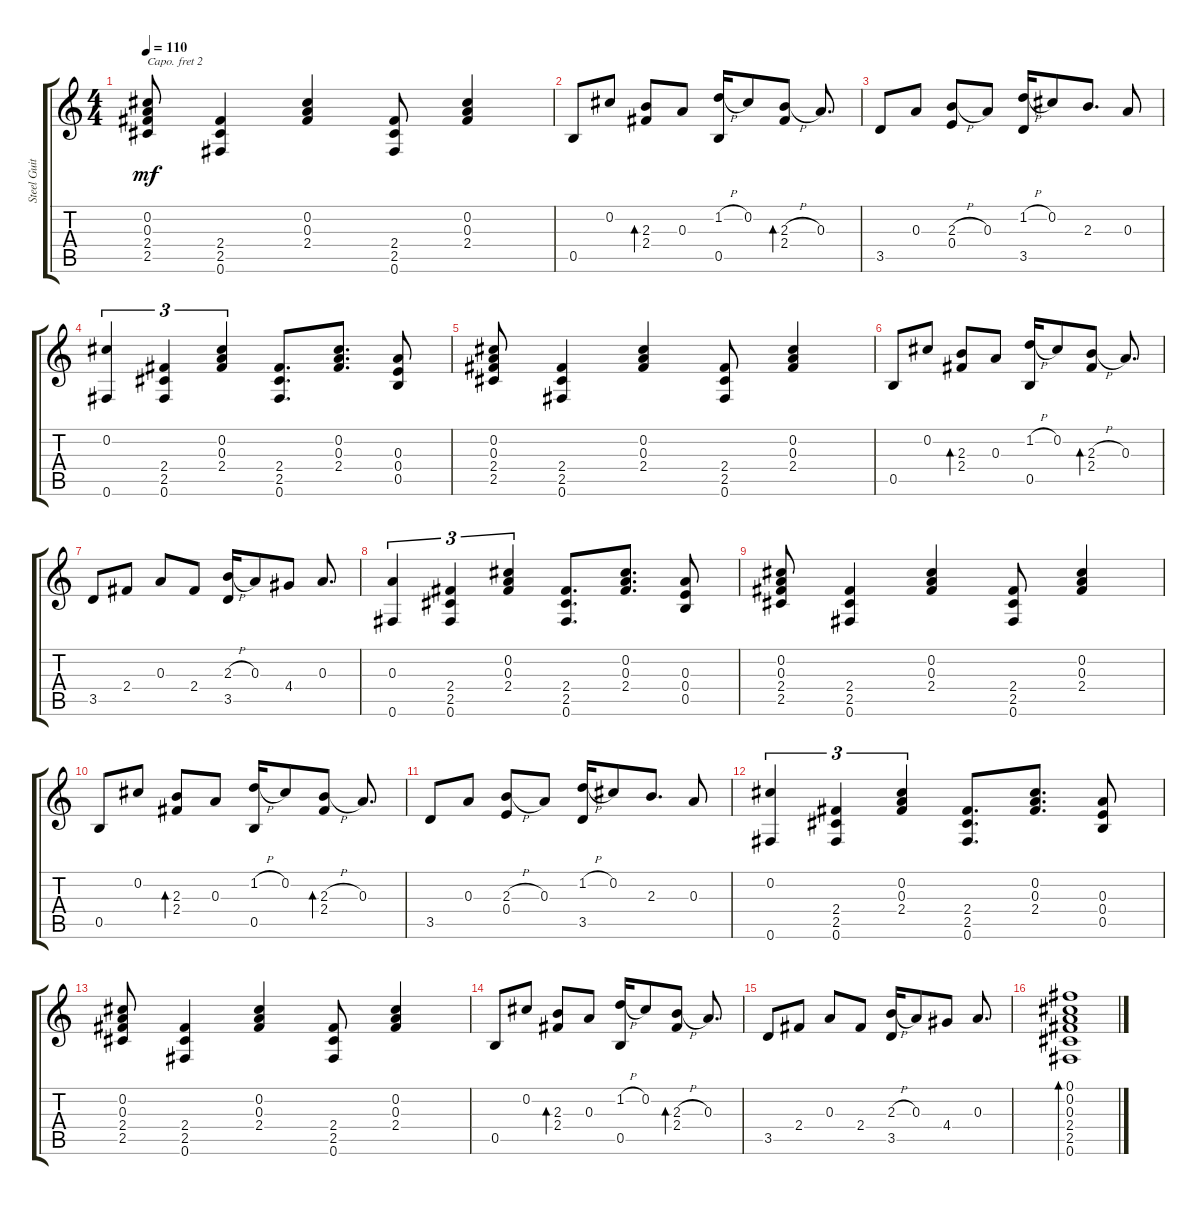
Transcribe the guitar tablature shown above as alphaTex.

\track ("Steel Guitar" "Steel Guit") {instrument acousticguitarsteel}
\staff {score tabs}
\capo 2
\tuning (E4 B3 G3 D3 A2 E2) {hide}
\ts (4 4)
\tempo 110
\clef g2
\ks c
(0.2 0.3 2.4 2.5).8{dy mf} (2.4 2.5 0.6).4 (0.2 0.3 2.4).4 (2.4 2.5 0.6).8 (0.2 0.3 2.4).4 |
0.5.8 0.2.8 (2.3 2.4).8{bd 60} 0.3.8 (1.2{h} 0.5).16 0.2.8 (2.3{h} 2.4).8{bd 60} 0.3.8{d} |
3.5.8 0.3.8 (2.3{h} 0.4).8 0.3.8 (1.2{h} 3.5).16 0.2.8 2.3.8{d} 0.3.8 |
(0.2 0.6).4{tu (3 2)} (2.4 2.5 0.6).4{tu (3 2)} (0.2 0.3 2.4).4{tu (3 2)} (2.4 2.5 0.6).8{d} (0.2 0.3 2.4).8{d} (0.3 0.4 0.5).8 |
(0.2 0.3 2.4 2.5).8 (2.4 2.5 0.6).4 (0.2 0.3 2.4).4 (2.4 2.5 0.6).8 (0.2 0.3 2.4).4 |
0.5.8 0.2.8 (2.3 2.4).8{bd 60} 0.3.8 (1.2{h} 0.5).16 0.2.8 (2.3{h} 2.4).8{bd 60} 0.3.8{d} |
3.5.8 2.4.8 0.3.8 2.4.8 (2.3{h} 3.5).16 0.3.8 4.4.8 0.3.8{d} |
(0.3 0.6).4{tu (3 2)} (2.4 2.5 0.6).4{tu (3 2)} (0.2 0.3 2.4).4{tu (3 2)} (2.4 2.5 0.6).8{d} (0.2 0.3 2.4).8{d} (0.3 0.4 0.5).8 |
(0.2 0.3 2.4 2.5).8 (2.4 2.5 0.6).4 (0.2 0.3 2.4).4 (2.4 2.5 0.6).8 (0.2 0.3 2.4).4 |
0.5.8 0.2.8 (2.3 2.4).8{bd 60} 0.3.8 (1.2{h} 0.5).16 0.2.8 (2.3{h} 2.4).8{bd 60} 0.3.8{d} |
3.5.8 0.3.8 (2.3{h} 0.4).8 0.3.8 (1.2{h} 3.5).16 0.2.8 2.3.8{d} 0.3.8 |
(0.2 0.6).4{tu (3 2)} (2.4 2.5 0.6).4{tu (3 2)} (0.2 0.3 2.4).4{tu (3 2)} (2.4 2.5 0.6).8{d} (0.2 0.3 2.4).8{d} (0.3 0.4 0.5).8 |
(0.2 0.3 2.4 2.5).8 (2.4 2.5 0.6).4 (0.2 0.3 2.4).4 (2.4 2.5 0.6).8 (0.2 0.3 2.4).4 |
0.5.8 0.2.8 (2.3 2.4).8{bd 60} 0.3.8 (1.2{h} 0.5).16 0.2.8 (2.3{h} 2.4).8{bd 60} 0.3.8{d} |
3.5.8 2.4.8 0.3.8 2.4.8 (2.3{h} 3.5).16 0.3.8 4.4.8 0.3.8{d} |
(0.1 0.2 0.3 2.4 2.5 0.6).1{bd 60}
